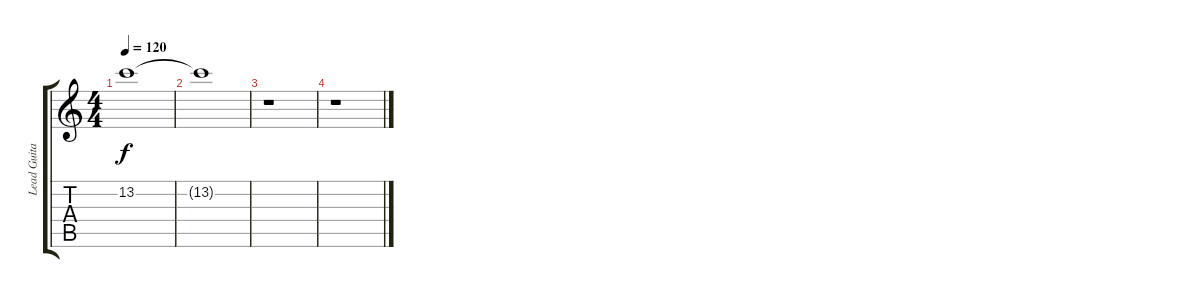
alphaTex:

\track ("Lead Guitar" "Lead Guita") {instrument overdrivenguitar}
\staff {score tabs}
\tuning (E4 B3 G3 D3 A2 E2) {hide}
\ts (4 4)
\tempo 120
\clef g2
\ks c
13.2{t}.1{dy f} |
13.2{t}.1 |
r.1 |
r.1
